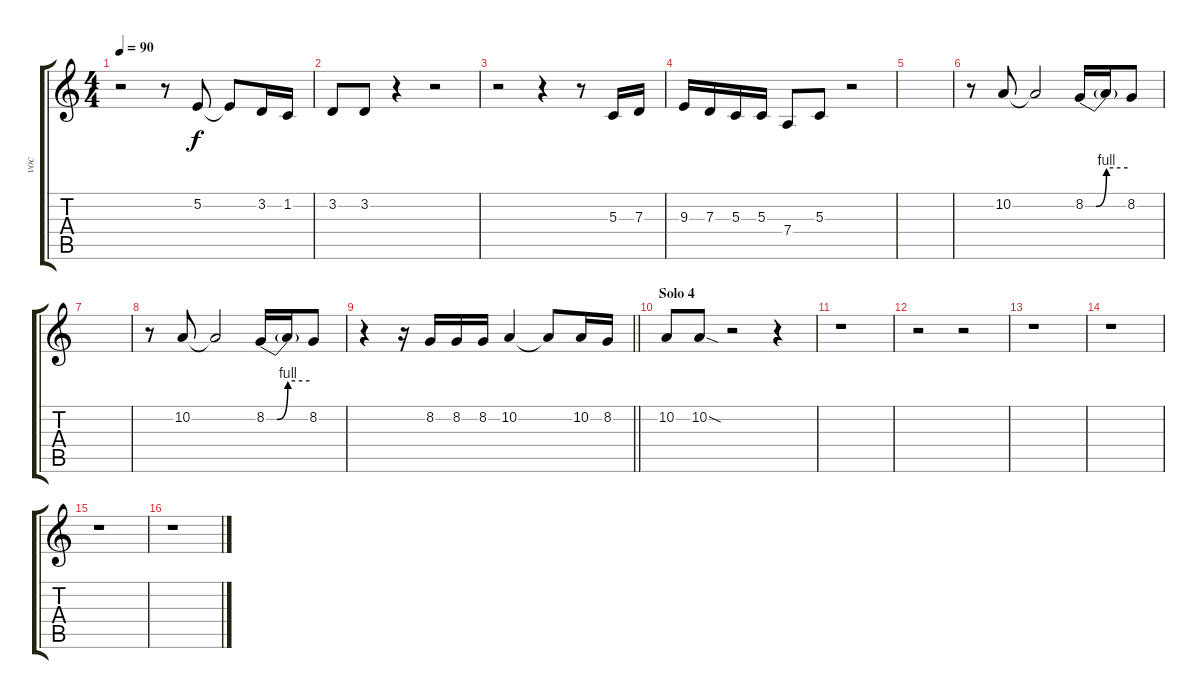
\track ("voc" "voc") {instrument tenorsax}
\staff {score tabs}
\tuning (E4 B3 G3 D3 A2 E2) {hide}
\ts (4 4)
\tempo 90
\clef g2
\ks aminor
r.2{dy f} r.8 5.2.8 5.2{t}.8 3.2.16 1.2.16 |
3.2.8 3.2.8 r.4 r.2 |
r.2 r.4 r.8 5.3.16 7.3.16 |
9.3.16 7.3.16 5.3.16 5.3.16 7.4.8 5.3.8 r.2 |
|
r.8 10.2.8 10.2{t}.2 8.2{be (custom 0 0 15 0 30 4 60 4)}.16 8.2{t}.16 8.2.8 |
|
r.8 10.2.8 10.2{t}.2 8.2{be (custom 0 0 15 0 30 4 60 4)}.16 8.2{t}.16 8.2.8 |
\barLineRight lightlight
r.4 r.16 8.2.16 8.2.16 8.2.16 10.2.4 10.2{t}.8 10.2.16 8.2.16 |
\section ("" "Solo 4")
10.2.8 10.2{sod}.8 r.2 r.4 |
r.1 |
r.2 r.2{volume 6} |
r.1 |
r.1 |
r.1 |
r.1
